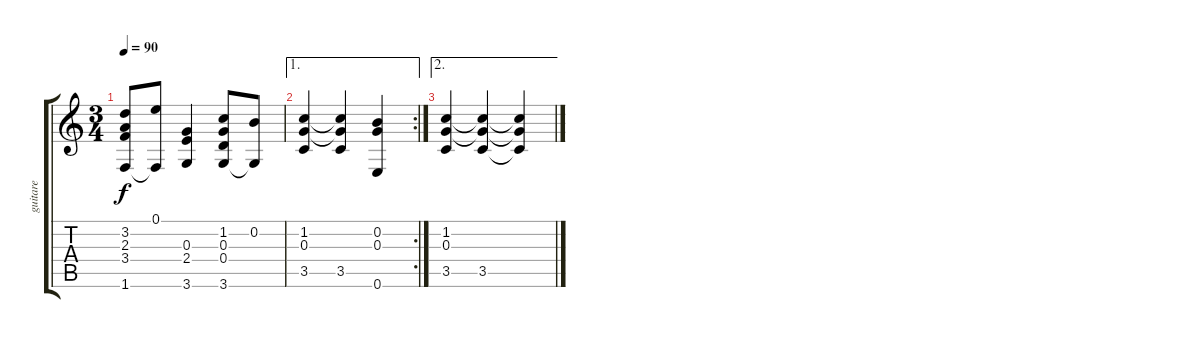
\track ("guitare" "guitare") {instrument acousticguitarnylon}
\staff {score tabs}
\tuning (E4 B3 G3 D3 A2 E2) {hide}
\ts (3 4)
\tempo 90
\clef g2
\ks c
(3.2 2.3 3.4 1.6).8{dy f} (0.1 1.6{t}).8 (0.3 2.4 3.6).4 (1.2 0.3 0.4 3.6).8 (0.2 3.6{t}).8 |
\ae 1
\rc 2
(1.2 0.3 3.5).4 (1.2{t} 0.3{t} 3.5).4 (0.2 0.3 0.6).4 |
\ae 2
(1.2 0.3 3.5).4 (1.2{t} 0.3{t} 3.5).4 (1.2{t} 0.3{t} 3.5{t}).4
